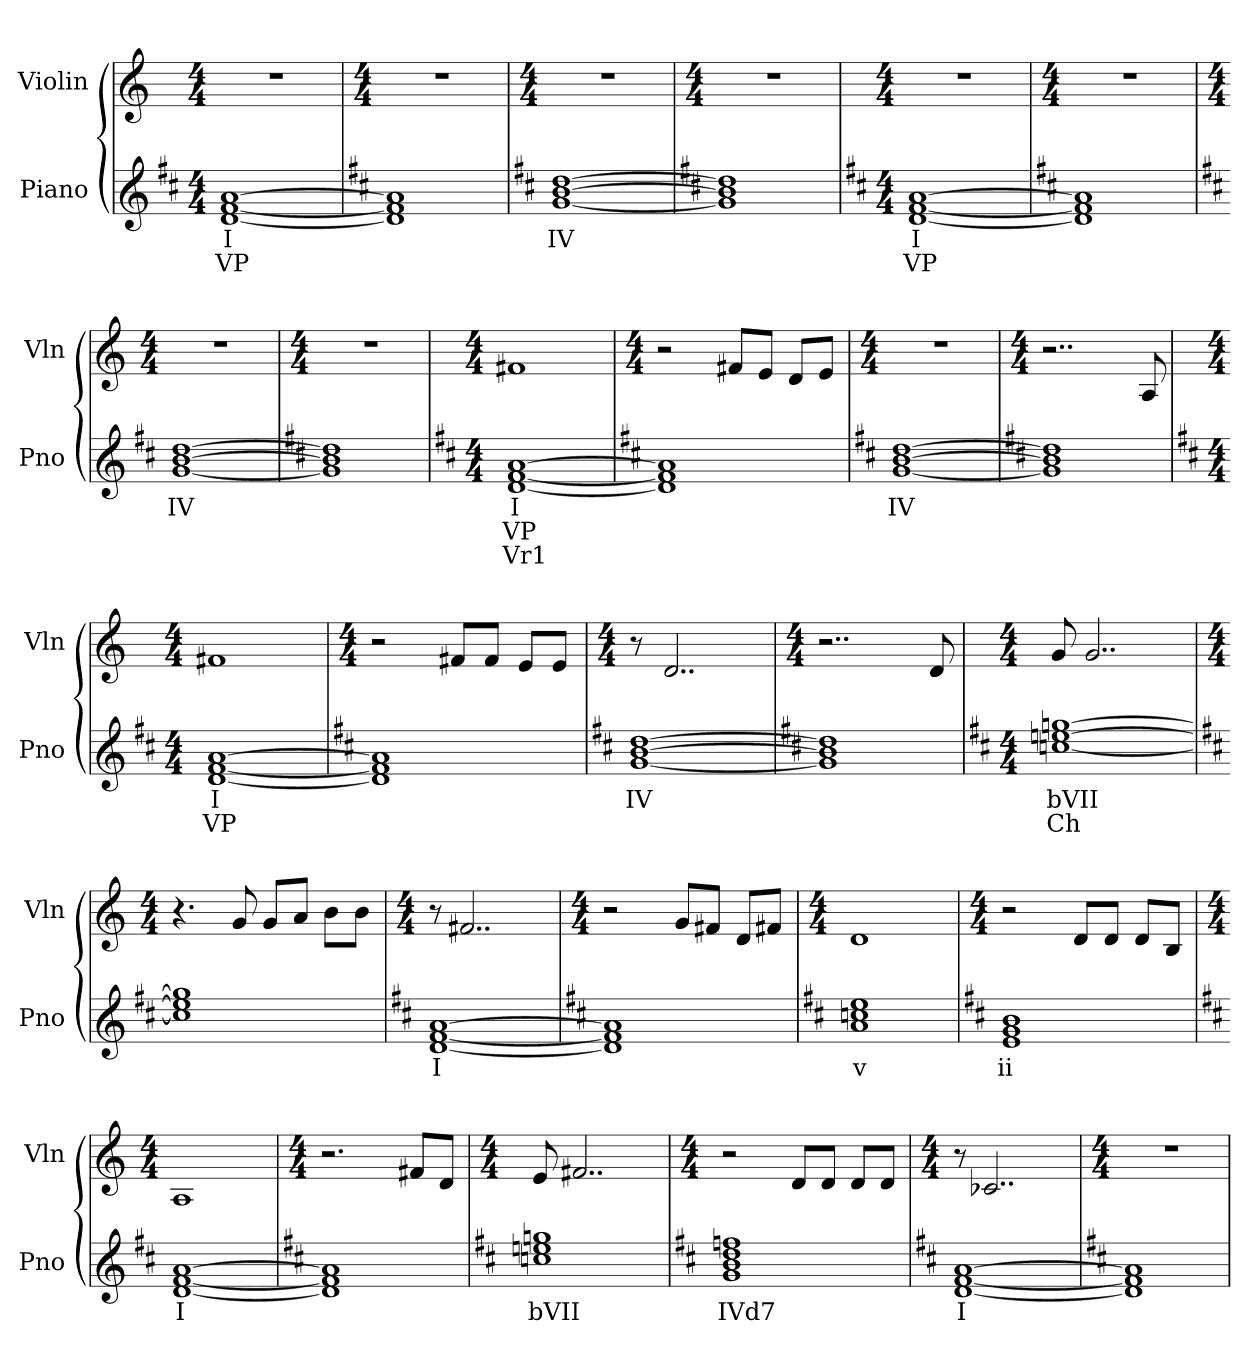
**kern	**text	**text	**text	**kern
*part2	*part2	*part2	*part2	*part1
*staff2	*staff2	*staff2	*staff2	*staff1
*I"Piano	*	*	*	*I"Violin
*I'Pno	*	*	*	*I'Vln
*k[f#c#]	*	*	*	*
*D:	*	*	*	*
*M4/4	*	*	*	*M4/4
=	=	=	=	=
[1d [1f# [1a	I	VP	.	1r
=	=	=	=	=
*k[f#c#]	*	*	*	*
*D:	*	*	*	*
*	*	*	*	*M4/4
1d] 1f#] 1a]	.	.	.	1r
=	=	=	=	=
*k[f#c#]	*	*	*	*
*D:	*	*	*	*
*	*	*	*	*M4/4
[1g [1b [1dd	IV	.	.	1r
=	=	=	=	=
*k[f#c#]	*	*	*	*
*D:	*	*	*	*
*	*	*	*	*M4/4
1g] 1b] 1dd]	.	.	.	1r
=	=	=	=	=
*k[f#c#]	*	*	*	*
*D:	*	*	*	*
*M4/4	*	*	*	*M4/4
[1d [1f# [1a	I	VP	.	1r
=	=	=	=	=
*k[f#c#]	*	*	*	*
*D:	*	*	*	*
*	*	*	*	*M4/4
1d] 1f#] 1a]	.	.	.	1r
=	=	=	=	=
*k[f#c#]	*	*	*	*
*D:	*	*	*	*
*	*	*	*	*M4/4
[1g [1b [1dd	IV	.	.	1r
=	=	=	=	=
*k[f#c#]	*	*	*	*
*D:	*	*	*	*
*	*	*	*	*M4/4
1g] 1b] 1dd]	.	.	.	1r
=	=	=	=	=
*k[f#c#]	*	*	*	*
*D:	*	*	*	*
*M4/4	*	*	*	*M4/4
[1d [1f# [1a	I	VP	Vr1	1f#X
=	=	=	=	=
*k[f#c#]	*	*	*	*
*D:	*	*	*	*
*	*	*	*	*M4/4
1d] 1f#] 1a]	.	.	.	2r
.	.	.	.	8f#XL
.	.	.	.	8eJ
.	.	.	.	8dL
.	.	.	.	8eJ
=	=	=	=	=
*k[f#c#]	*	*	*	*
*D:	*	*	*	*
*	*	*	*	*M4/4
[1g [1b [1dd	IV	.	.	1r
=	=	=	=	=
*k[f#c#]	*	*	*	*
*D:	*	*	*	*
*	*	*	*	*M4/4
1g] 1b] 1dd]	.	.	.	2..r
.	.	.	.	8A
=	=	=	=	=
*k[f#c#]	*	*	*	*
*D:	*	*	*	*
*M4/4	*	*	*	*M4/4
[1d [1f# [1a	I	VP	.	1f#X
=	=	=	=	=
*k[f#c#]	*	*	*	*
*D:	*	*	*	*
*	*	*	*	*M4/4
1d] 1f#] 1a]	.	.	.	2r
.	.	.	.	8f#XL
.	.	.	.	8f#J
.	.	.	.	8eL
.	.	.	.	8eJ
=	=	=	=	=
*k[f#c#]	*	*	*	*
*D:	*	*	*	*
*	*	*	*	*M4/4
[1g [1b [1dd	IV	.	.	8r
.	.	.	.	2..d
=	=	=	=	=
*k[f#c#]	*	*	*	*
*D:	*	*	*	*
*	*	*	*	*M4/4
1g] 1b] 1dd]	.	.	.	2..r
.	.	.	.	8d
=	=	=	=	=
*k[f#c#]	*	*	*	*
*D:	*	*	*	*
*M4/4	*	*	*	*M4/4
[1ccn [1een [1ggn	bVII	Ch	.	8g
.	.	.	.	2..g
=	=	=	=	=
*k[f#c#]	*	*	*	*
*D:	*	*	*	*
*	*	*	*	*M4/4
1ccn] 1een] 1ggn]	.	.	.	4.r
.	.	.	.	8g
.	.	.	.	8gL
.	.	.	.	8aJ
.	.	.	.	8bL
.	.	.	.	8bJ
=	=	=	=	=
*k[f#c#]	*	*	*	*
*D:	*	*	*	*
*	*	*	*	*M4/4
[1d [1f# [1a	I	.	.	8r
.	.	.	.	2..f#X
=	=	=	=	=
*k[f#c#]	*	*	*	*
*D:	*	*	*	*
*	*	*	*	*M4/4
1d] 1f#] 1a]	.	.	.	2r
.	.	.	.	8gL
.	.	.	.	8f#XJ
.	.	.	.	8dL
.	.	.	.	8f#XJ
=	=	=	=	=
*k[f#c#]	*	*	*	*
*D:	*	*	*	*
*	*	*	*	*M4/4
1a 1ccn 1ee	v	.	.	1d
=	=	=	=	=
*k[f#c#]	*	*	*	*
*D:	*	*	*	*
*	*	*	*	*M4/4
1e 1g 1b	ii	.	.	2r
.	.	.	.	8dL
.	.	.	.	8dJ
.	.	.	.	8dL
.	.	.	.	8BJ
=	=	=	=	=
*k[f#c#]	*	*	*	*
*D:	*	*	*	*
*	*	*	*	*M4/4
[1d [1f# [1a	I	.	.	1A
=	=	=	=	=
*k[f#c#]	*	*	*	*
*D:	*	*	*	*
*	*	*	*	*M4/4
1d] 1f#] 1a]	.	.	.	2.r
.	.	.	.	8f#XL
.	.	.	.	8dJ
=	=	=	=	=
*k[f#c#]	*	*	*	*
*D:	*	*	*	*
*	*	*	*	*M4/4
1ccn 1een 1ggn	bVII	.	.	8e
.	.	.	.	2..f#X
=	=	=	=	=
*k[f#c#]	*	*	*	*
*D:	*	*	*	*
*	*	*	*	*M4/4
1g 1b 1dd 1ffn	IVd7	.	.	2r
.	.	.	.	8dL
.	.	.	.	8dJ
.	.	.	.	8dL
.	.	.	.	8dJ
=	=	=	=	=
*k[f#c#]	*	*	*	*
*D:	*	*	*	*
*	*	*	*	*M4/4
[1d [1f# [1a	I	.	.	8r
.	.	.	.	2..c-X
=	=	=	=	=
*k[f#c#]	*	*	*	*
*D:	*	*	*	*
*	*	*	*	*M4/4
1d] 1f#] 1a]	.	.	.	1r
=	=	=	=	=
*-	*-	*-	*-	*-
